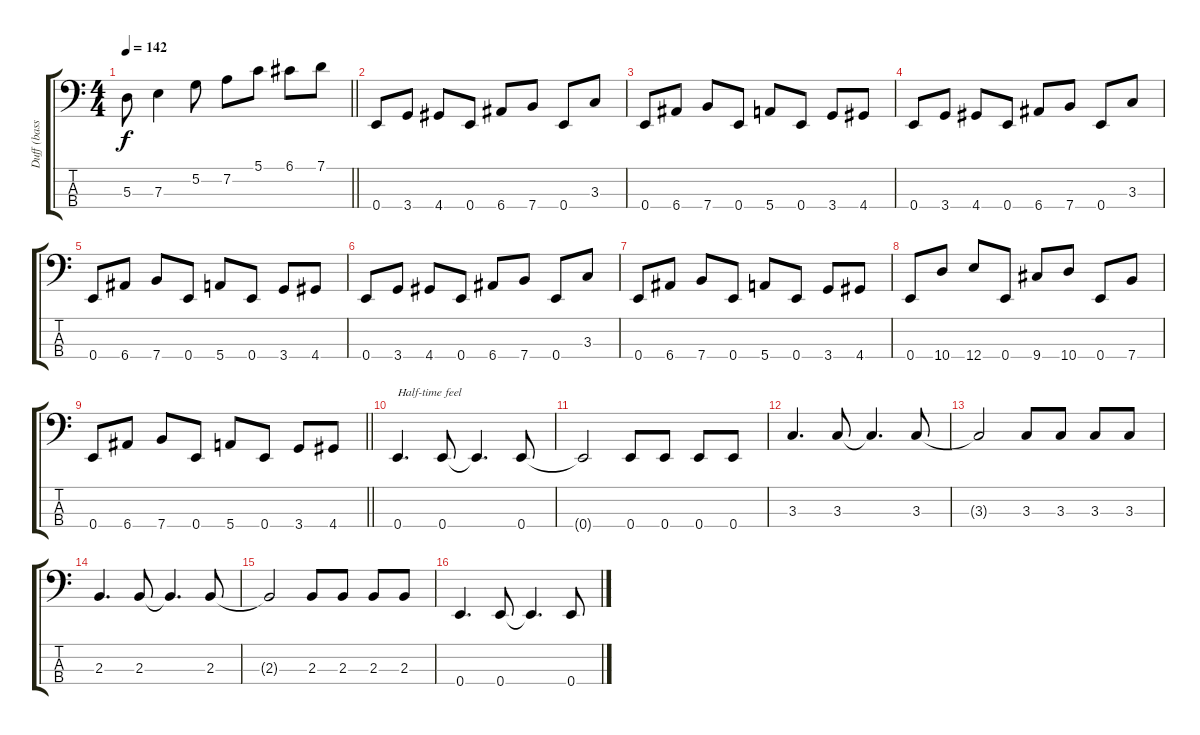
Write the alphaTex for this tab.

\track ("Duff (bass)" "Duff (bass") {instrument electricbassfinger}
\staff {score tabs}
\tuning (G2 D2 A1 E1) {hide}
\ts (4 4)
\tempo 142
\clef f4
\barLineRight lightlight
\ks c
5.3.8{dy f} 7.3.4 5.2.8 7.2.8 5.1.8 6.1.8 7.1.8 |
0.4.8 3.4.8 4.4.8 0.4.8 6.4.8 7.4.8 0.4.8 3.3.8 |
0.4.8 6.4.8 7.4.8 0.4.8 5.4.8 0.4.8 3.4.8 4.4.8 |
0.4.8 3.4.8 4.4.8 0.4.8 6.4.8 7.4.8 0.4.8 3.3.8 |
0.4.8 6.4.8 7.4.8 0.4.8 5.4.8 0.4.8 3.4.8 4.4.8 |
0.4.8 3.4.8 4.4.8 0.4.8 6.4.8 7.4.8 0.4.8 3.3.8 |
0.4.8 6.4.8 7.4.8 0.4.8 5.4.8 0.4.8 3.4.8 4.4.8 |
0.4.8 10.4.8 12.4.8 0.4.8 9.4.8 10.4.8 0.4.8 7.4.8 |
\barLineRight lightlight
0.4.8 6.4.8 7.4.8 0.4.8 5.4.8 0.4.8 3.4.8 4.4.8 |
0.4.4{d txt "Half-time feel"} 0.4.8 0.4{t}.4{d} 0.4.8 |
0.4{t}.2 0.4.8 0.4.8 0.4.8 0.4.8 |
3.3.4{d} 3.3.8 3.3{t}.4{d} 3.3.8 |
3.3{t}.2 3.3.8 3.3.8 3.3.8 3.3.8 |
2.3.4{d} 2.3.8 2.3{t}.4{d} 2.3.8 |
2.3{t}.2 2.3.8 2.3.8 2.3.8 2.3.8 |
0.4.4{d} 0.4.8 0.4{t}.4{d} 0.4.8
